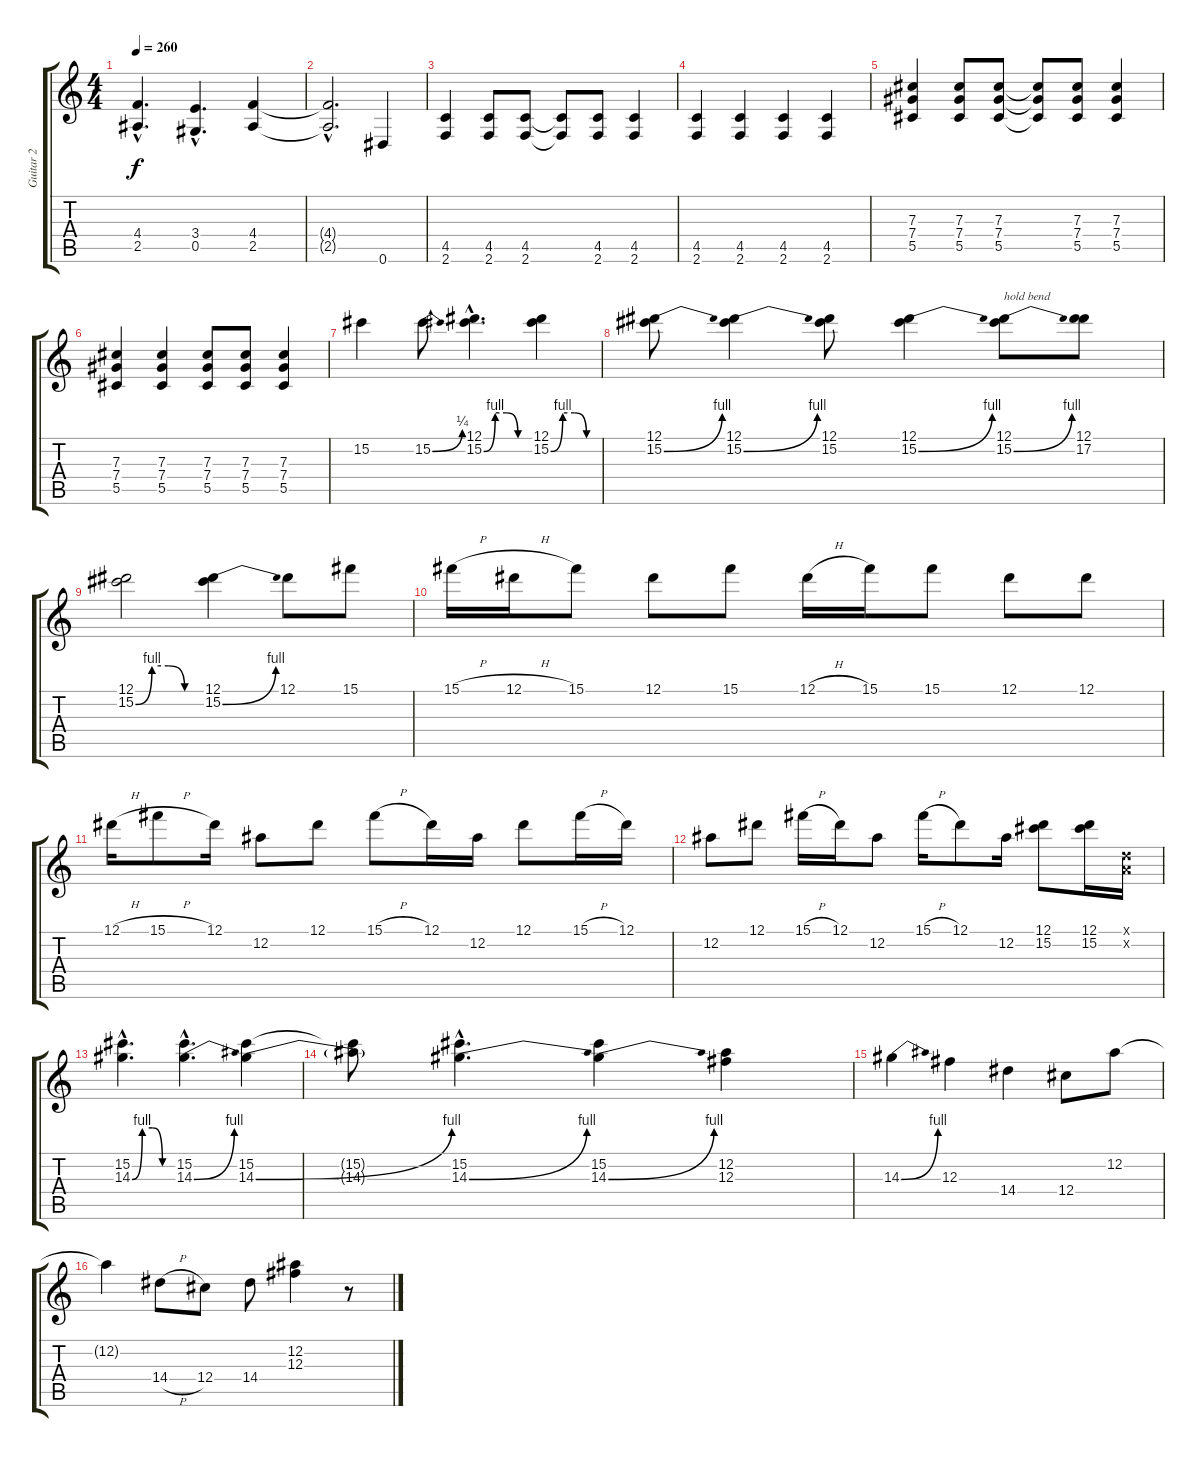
\track ("Guitar 2" "Guitar 2") {instrument distortionguitar}
\staff {score tabs}
\tuning (Eb4 Bb3 Gb3 Db3 Ab2 Eb2) {hide}
\ts (4 4)
\tempo 260
\clef g2
\ks c
(4.4{hac} 2.5{hac}).4{d dy f} (3.4{hac} 0.5{hac}).4{d} (4.4 2.5).4 |
(4.4{hac t} 2.5{hac t}).2{d} 0.6.4 |
(4.5 2.6).4 (4.5 2.6).8 (4.5 2.6).8 (4.5{t} 2.6{t}).8 (4.5 2.6).8 (4.5 2.6).4 |
(4.5 2.6).4 (4.5 2.6).4 (4.5 2.6).4 (4.5 2.6).4 |
(7.3 7.4 5.5).4 (7.3 7.4 5.5).8 (7.3 7.4 5.5).8 (7.3{t} 7.4{t} 5.5{t}).8 (7.3 7.4 5.5).8 (7.3 7.4 5.5).4 |
(7.3 7.4 5.5).4 (7.3 7.4 5.5).4 (7.3 7.4 5.5).8 (7.3 7.4 5.5).8 (7.3 7.4 5.5).4 |
15.2.4 15.2{be (bend 0 0 60 1)}.8 (12.1{hac} 15.2{be (custom 0 0 15 4 30 4 45 0 60 0) hac}).4{d} (12.1 15.2{be (custom 0 0 15 4 30 4 45 0 60 0)}).4 |
(12.1 15.2{be (bend 0 0 60 4)}).8 (12.1 15.2{be (bend 0 0 60 4)}).4 (12.1 15.2).8 (12.1 15.2{be (bend 0 0 60 4)}).4 (12.1 15.2{be (bend 0 0 60 4)}).8{txt "hold bend"} (12.1 17.2).8 |
(12.1 15.2{be (custom 0 0 15 4 30 4 45 0 60 0)}).2 (12.1 15.2{be (bend 0 0 60 4)}).4 12.1.8 15.1.8 |
15.1{h}.16 12.1{h}.16 15.1.8 12.1.8 15.1.8 12.1{h}.16 15.1.16 15.1.8 12.1.8 12.1.8 |
12.1{h}.16 15.1{h}.8 12.1.16 12.2.8 12.1.8 15.1{h}.8 12.1.16 12.2.16 12.1.8 15.1{h}.16 12.1.16 |
12.2.8 12.1.8 15.1{h}.16 12.1.16 12.2.8 15.1{h}.16 12.1.8 12.2.16 (12.1 15.2).8 (12.1 15.2).16 (-1.1{x} -1.2{x}).16 |
(15.2{hac} 14.3{be (custom 0 0 15 4 30 4 45 0 60 0) hac}).4{d} (15.2{hac} 14.3{be (bend 0 0 60 4) hac}).4{d} (15.2 14.3{be (bend 0 0 60 4)}).4 |
(15.2{t} 14.3{t}).8 (15.2{hac} 14.3{be (bend 0 0 60 4) hac}).4{d} (15.2 14.3{be (bend 0 0 60 4)}).4 (12.2 12.3).4 |
14.3{be (bend 0 0 60 4)}.4 12.3.4 14.4.4 12.4.8 12.2.8 |
12.2{t}.4 14.4{h}.8 12.4.8 14.4.8 (12.2 12.3).4 r.8
